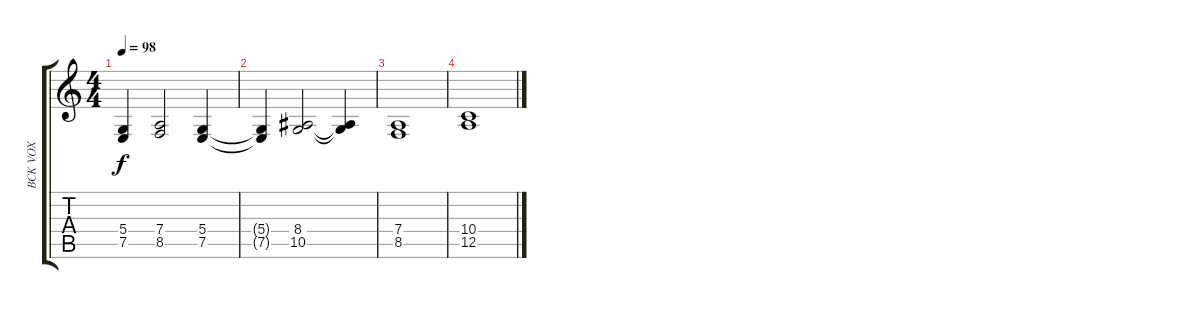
\track ("BCK VOX" "BCK VOX") {instrument choiraahs}
\staff {score tabs}
\tuning (E4 B3 G3 D3 A2 E2) {hide}
\ts (4 4)
\tempo 98
\clef g2
\ks c
(5.4 7.5).4{dy f} (7.4 8.5).2 (5.4 7.5).4 |
(5.4{t} 7.5{t}).4 (8.4 10.5).2 (8.4{t} 10.5{t}).4 |
(7.4 8.5).1 |
(10.4 12.5).1
